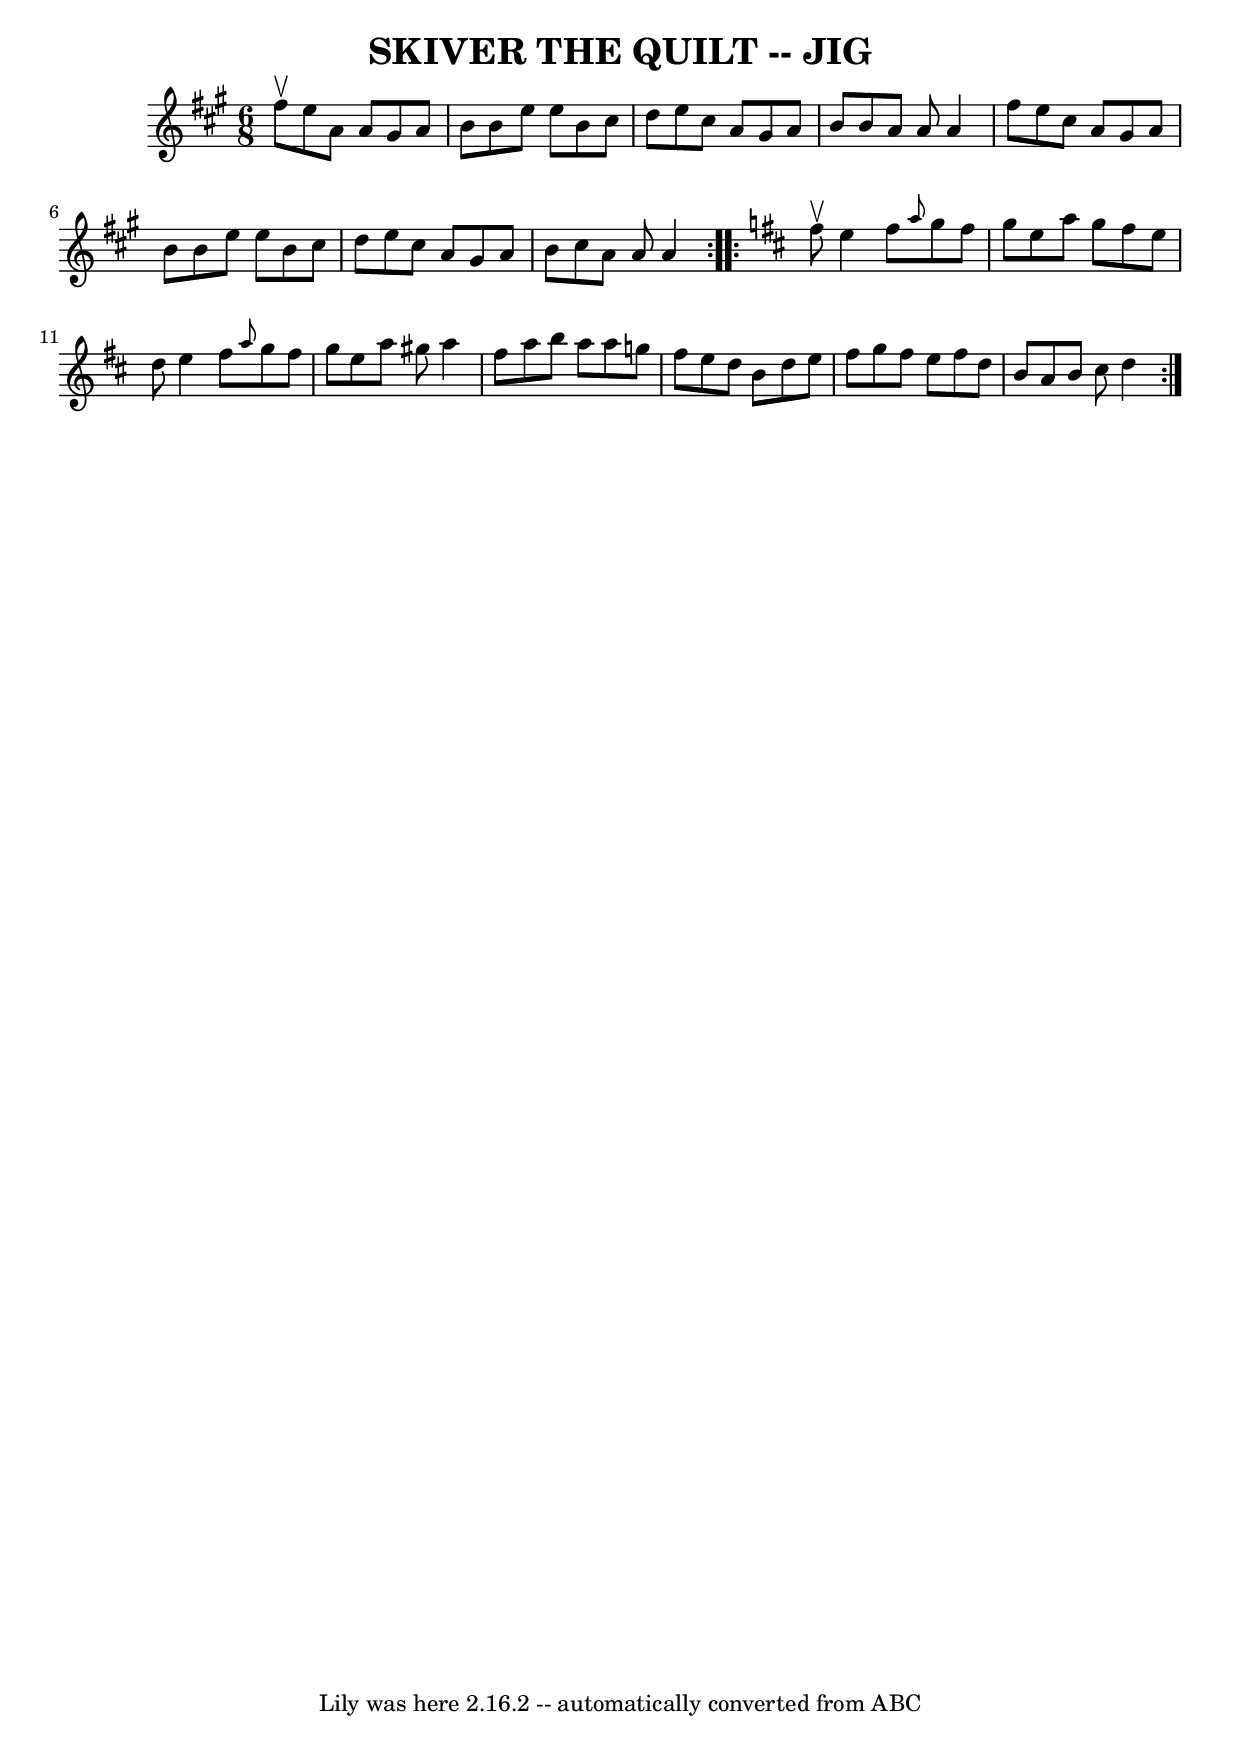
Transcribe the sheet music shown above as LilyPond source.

\version "2.16.2"
\include "Mammoth.ily"
\header {
  %% book = "Ryan's Mammoth Collection of Fiddle Tunes"
  crossRefNumber = "1"
  footnotes = ""
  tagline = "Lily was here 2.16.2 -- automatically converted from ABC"
  title = "SKIVER THE QUILT -- JIG"

}
voicedefault =  {



  \repeat volta 2 {

    \time 6/8 
    \key a \major
    fis''8^\upbow       |
    e''8 a'8 a'8    
    gis'8 a'8 b'8    |
    b'8 e''8 e''8 b'8 cis''8 d''8  
    |
    e''8 cis''8 a'8 gis'8 a'8 b'8    |
    b'8    
    a'8 a'8 a'4 fis''8        |
    e''8 cis''8 a'8 gis'8    
    a'8 b'8    |
    b'8 e''8 e''8 b'8 cis''8 d''8    
    |
    e''8 cis''8 a'8 gis'8 a'8 b'8    |
    cis''8    
    a'8 a'8 a'4    
  }   
  \key d \major
  
  \repeat volta 2 {
    fis''8^\upbow     
    |
    e''4 fis''8  \grace { a''8  
			} g''8 fis''8 g''8    
    |
    e''8 a''8 g''8 fis''8 e''8 d''8    |
    e''4    
    fis''8  \grace { a''8  
		   } g''8 fis''8 g''8    |
    e''8 a''8 
    gis''8 a''4 fis''8        |
    a''8 b''8 a''8 a''8    
    g''!8 fis''8    |
    e''8 d''8 b'8 d''8 e''8 fis''8    
    |
    g''8 fis''8 e''8 fis''8 d''8 b'8    |
    a'8    
    b'8 cis''8 d''4    
  }   

}

\score{
  <<

    \context Staff="default"
    {
      \voicedefault 
      
    }

  >>
  \layout {
    
  }
  \midi {
  }

}
